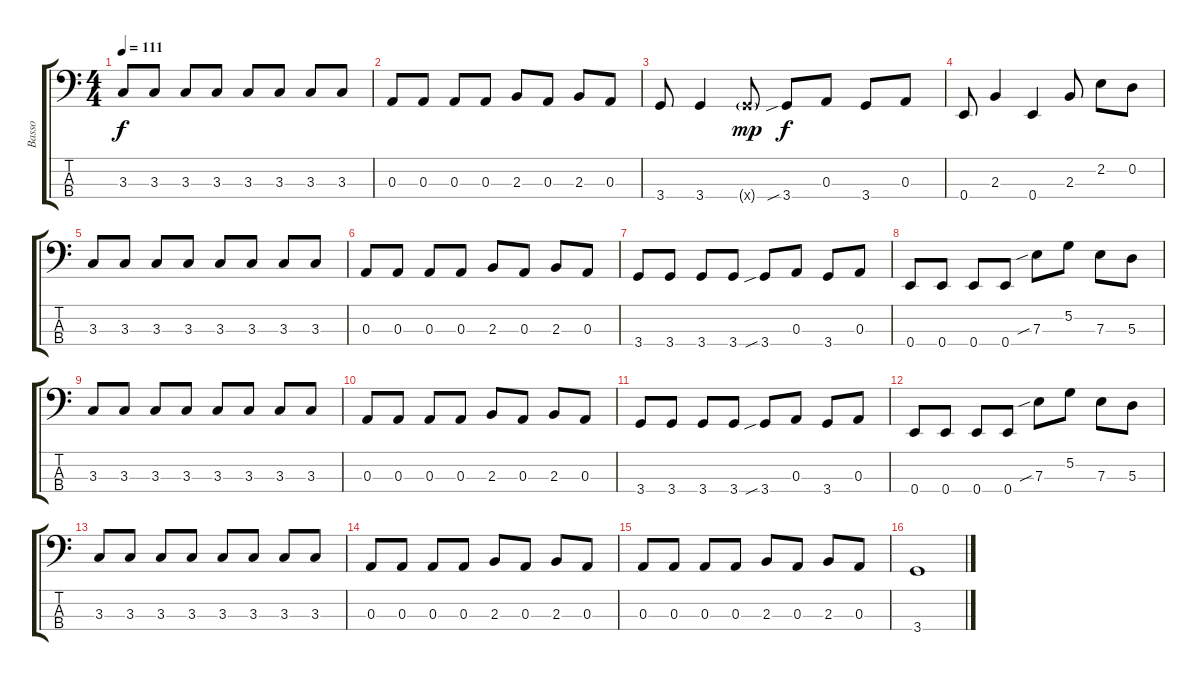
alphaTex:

\track ("Basso" "Basso") {instrument electricbassfinger}
\staff {score tabs}
\tuning (G2 D2 A1 E1) {hide}
\ts (4 4)
\tempo 111
\clef f4
\ks c
3.3.8{dy f} 3.3.8 3.3.8 3.3.8 3.3.8 3.3.8 3.3.8 3.3.8 |
0.3.8 0.3.8 0.3.8 0.3.8 2.3.8 0.3.8 2.3.8 0.3.8 |
3.4.8 3.4.4 3.4{g x}.8{dy mp} 3.4{sib}.8{dy f} 0.3.8 3.4.8 0.3.8 |
0.4.8 2.3.4 0.4.4 2.3.8 2.2.8 0.2.8 |
3.3.8 3.3.8 3.3.8 3.3.8 3.3.8 3.3.8 3.3.8 3.3.8 |
0.3.8 0.3.8 0.3.8 0.3.8 2.3.8 0.3.8 2.3.8 0.3.8 |
3.4.8 3.4.8 3.4.8 3.4.8 3.4{sib}.8 0.3.8 3.4.8 0.3.8 |
0.4.8 0.4.8 0.4.8 0.4.8 7.3{sib}.8 5.2.8 7.3.8 5.3.8 |
3.3.8 3.3.8 3.3.8 3.3.8 3.3.8 3.3.8 3.3.8 3.3.8 |
0.3.8 0.3.8 0.3.8 0.3.8 2.3.8 0.3.8 2.3.8 0.3.8 |
3.4.8 3.4.8 3.4.8 3.4.8 3.4{sib}.8 0.3.8 3.4.8 0.3.8 |
0.4.8 0.4.8 0.4.8 0.4.8 7.3{sib}.8 5.2.8 7.3.8 5.3.8 |
3.3.8 3.3.8 3.3.8 3.3.8 3.3.8 3.3.8 3.3.8 3.3.8 |
0.3.8 0.3.8 0.3.8 0.3.8 2.3.8 0.3.8 2.3.8 0.3.8 |
0.3.8 0.3.8 0.3.8 0.3.8 2.3.8 0.3.8 2.3.8 0.3.8 |
3.4.1
